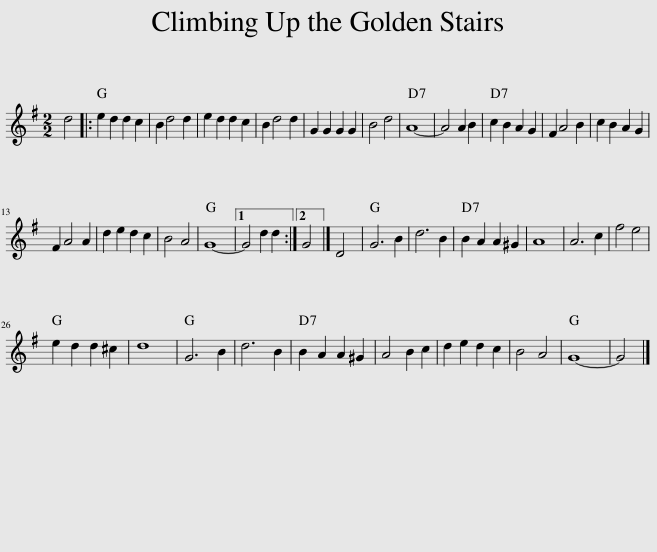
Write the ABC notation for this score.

X:1
L:1/8
M:2/2
I:linebreak $
K:G
V:1 treble
V:1
 d4 |: e2 d2 d2 c2 | B2 d4 d2 | e2 d2 d2 c2 | B2 d4 d2 | %5
 G2 G2 G2 G2 | B4 d4 | A8- | A4 A2 B2 | c2 B2 A2 G2 | %10
 F2 A4 B2 | c2 B2 A2 G2 |$ F2 A4 A2 | d2 e2 d2 c2 | B4 A4 | %15
 G8- |1 G4 d2 d2 :|2 G4 |] D4 | G6 B2 | %20
 d6 B2 | B2 A2 A2 ^G2 | A8 | A6 c2 | f4 e4 |$ %25
 e2 d2 d2 ^c2 | d8 | G6 B2 | d6 B2 | B2 A2 A2 ^G2 | %30
 A4 B2 c2 | d2 e2 d2 c2 | B4 A4 | G8- | G4 |] %35
